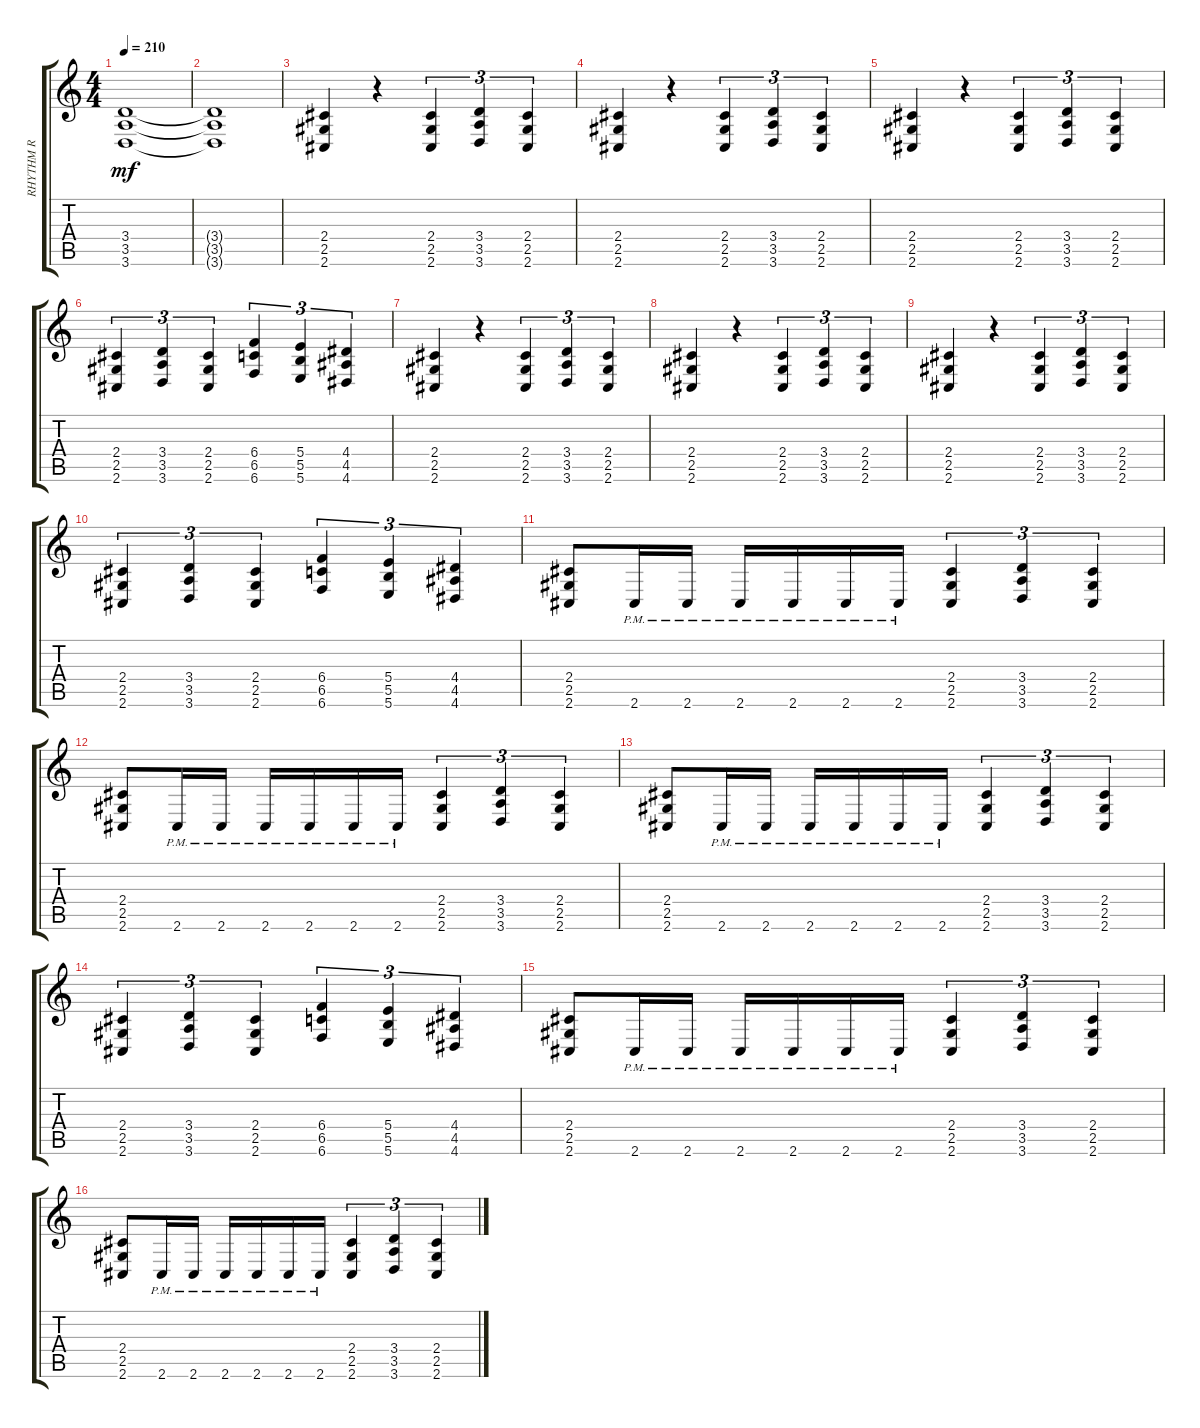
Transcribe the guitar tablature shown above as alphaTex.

\track ("RHYTHM R" "RHYTHM R") {instrument distortionguitar}
\staff {score tabs}
\tuning (Bb3 A3 E3 B2 Gb2 B1) {hide}
\ts (4 4)
\tempo 210
\clef g2
\ks c
(3.4 3.5 3.6).1{dy mf} |
(3.4{t} 3.5{t} 3.6{t}).1 |
(2.4 2.5 2.6).4 r.4 (2.4 2.5 2.6).4{tu (3 2)} (3.4 3.5 3.6).4{tu (3 2)} (2.4 2.5 2.6).4{tu (3 2)} |
(2.4 2.5 2.6).4 r.4 (2.4 2.5 2.6).4{tu (3 2)} (3.4 3.5 3.6).4{tu (3 2)} (2.4 2.5 2.6).4{tu (3 2)} |
(2.4 2.5 2.6).4 r.4 (2.4 2.5 2.6).4{tu (3 2)} (3.4 3.5 3.6).4{tu (3 2)} (2.4 2.5 2.6).4{tu (3 2)} |
(2.4 2.5 2.6).4{tu (3 2)} (3.4 3.5 3.6).4{tu (3 2)} (2.4 2.5 2.6).4{tu (3 2)} (6.4 6.5 6.6).4{tu (3 2)} (5.4 5.5 5.6).4{tu (3 2)} (4.4 4.5 4.6).4{tu (3 2)} |
(2.4 2.5 2.6).4 r.4 (2.4 2.5 2.6).4{tu (3 2)} (3.4 3.5 3.6).4{tu (3 2)} (2.4 2.5 2.6).4{tu (3 2)} |
(2.4 2.5 2.6).4 r.4 (2.4 2.5 2.6).4{tu (3 2)} (3.4 3.5 3.6).4{tu (3 2)} (2.4 2.5 2.6).4{tu (3 2)} |
(2.4 2.5 2.6).4 r.4 (2.4 2.5 2.6).4{tu (3 2)} (3.4 3.5 3.6).4{tu (3 2)} (2.4 2.5 2.6).4{tu (3 2)} |
(2.4 2.5 2.6).4{tu (3 2)} (3.4 3.5 3.6).4{tu (3 2)} (2.4 2.5 2.6).4{tu (3 2)} (6.4 6.5 6.6).4{tu (3 2)} (5.4 5.5 5.6).4{tu (3 2)} (4.4 4.5 4.6).4{tu (3 2)} |
(2.4 2.5 2.6).8 2.6{pm}.16 2.6{pm}.16 2.6{pm}.16 2.6{pm}.16 2.6{pm}.16 2.6{pm}.16 (2.4 2.5 2.6).4{tu (3 2)} (3.4 3.5 3.6).4{tu (3 2)} (2.4 2.5 2.6).4{tu (3 2)} |
(2.4 2.5 2.6).8 2.6{pm}.16 2.6{pm}.16 2.6{pm}.16 2.6{pm}.16 2.6{pm}.16 2.6{pm}.16 (2.4 2.5 2.6).4{tu (3 2)} (3.4 3.5 3.6).4{tu (3 2)} (2.4 2.5 2.6).4{tu (3 2)} |
(2.4 2.5 2.6).8 2.6{pm}.16 2.6{pm}.16 2.6{pm}.16 2.6{pm}.16 2.6{pm}.16 2.6{pm}.16 (2.4 2.5 2.6).4{tu (3 2)} (3.4 3.5 3.6).4{tu (3 2)} (2.4 2.5 2.6).4{tu (3 2)} |
(2.4 2.5 2.6).4{tu (3 2)} (3.4 3.5 3.6).4{tu (3 2)} (2.4 2.5 2.6).4{tu (3 2)} (6.4 6.5 6.6).4{tu (3 2)} (5.4 5.5 5.6).4{tu (3 2)} (4.4 4.5 4.6).4{tu (3 2)} |
(2.4 2.5 2.6).8 2.6{pm}.16 2.6{pm}.16 2.6{pm}.16 2.6{pm}.16 2.6{pm}.16 2.6{pm}.16 (2.4 2.5 2.6).4{tu (3 2)} (3.4 3.5 3.6).4{tu (3 2)} (2.4 2.5 2.6).4{tu (3 2)} |
(2.4 2.5 2.6).8 2.6{pm}.16 2.6{pm}.16 2.6{pm}.16 2.6{pm}.16 2.6{pm}.16 2.6{pm}.16 (2.4 2.5 2.6).4{tu (3 2)} (3.4 3.5 3.6).4{tu (3 2)} (2.4 2.5 2.6).4{tu (3 2)}
